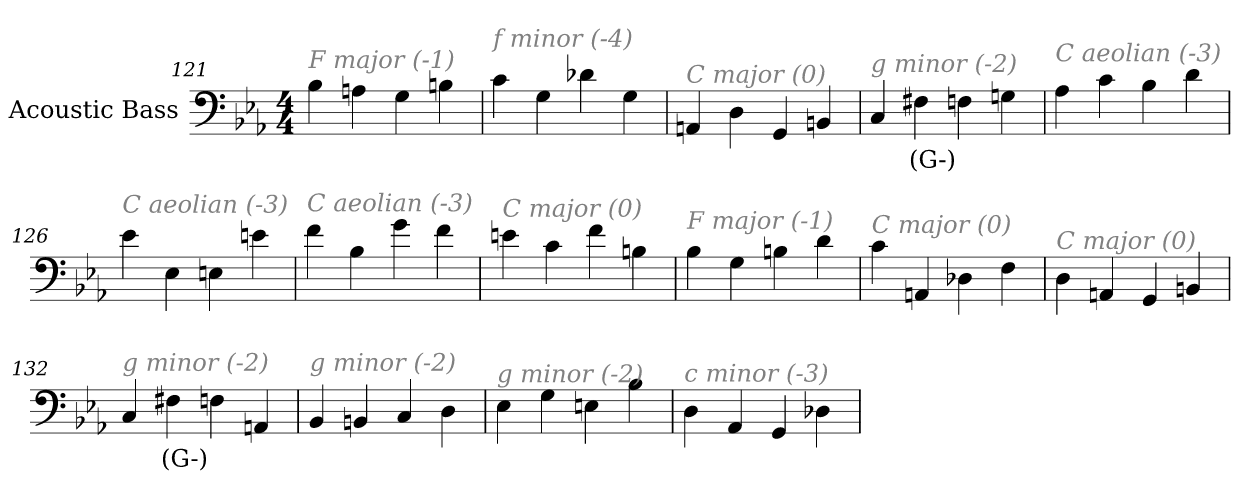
**kern	**text
*part1	*part1
*staff1	*staff1
*I"Acoustic Bass	*
*clefF4	*
*ITrd7c12	*
*k[b-e-a-]	*
*E-:	*
*M4/4	*
=121	=121
!LO:TX:i:color=#808080:t=F major (-1)	!
4BB-	.
4AAn	.
4GG	.
4BBn	.
=122	=122
!LO:TX:i:color=#808080:t=f minor (-4)	!
4C	.
4GG	.
4D-X	.
4GG	.
=123	=123
!LO:TX:i:color=#808080:t=C major (0)	!
4AAAn	.
4DD	.
4GGG	.
4BBBn	.
=124	=124
!LO:TX:i:color=#808080:t=g minor (-2)	!
4CC	.
4FF#Xi	(G-)
4FF	.
4GGn	.
=125	=125
!LO:TX:i:color=#808080:t=C aeolian (-3)	!
4AA-	.
4C	.
4BB-	.
4D	.
=126	=126
!LO:TX:i:color=#808080:t=C aeolian (-3)	!
4E-	.
4EE-	.
4EEn	.
4En	.
=127	=127
!LO:TX:i:color=#808080:t=C aeolian (-3)	!
4F	.
4BB-	.
4G	.
4F	.
=128	=128
!LO:TX:i:color=#808080:t=C major (0)	!
4En	.
4C	.
4F	.
4BBn	.
=129	=129
!LO:TX:i:color=#808080:t=F major (-1)	!
4BB-	.
4GG	.
4BBn	.
4D	.
=130	=130
!LO:TX:i:color=#808080:t=C major (0)	!
4C	.
4AAAn	.
4DD-X	.
4FF	.
=131	=131
!LO:TX:i:color=#808080:t=C major (0)	!
4DD	.
4AAAn	.
4GGG	.
4BBBn	.
=132	=132
!LO:TX:i:color=#808080:t=g minor (-2)	!
4CC	.
4FF#Xi	(G-)
4FF	.
4AAAn	.
=133	=133
!LO:TX:i:color=#808080:t=g minor (-2)	!
4BBB-	.
4BBBn	.
4CC	.
4DD	.
=134	=134
!LO:TX:i:color=#808080:t=g minor (-2)	!
4EE-	.
4GG	.
4EEn	.
4BB-	.
=135	=135
!LO:TX:i:color=#808080:t=c minor (-3)	!
4DD	.
4AAA-	.
4GGG	.
4DD-X	.
=	=
*-	*-
